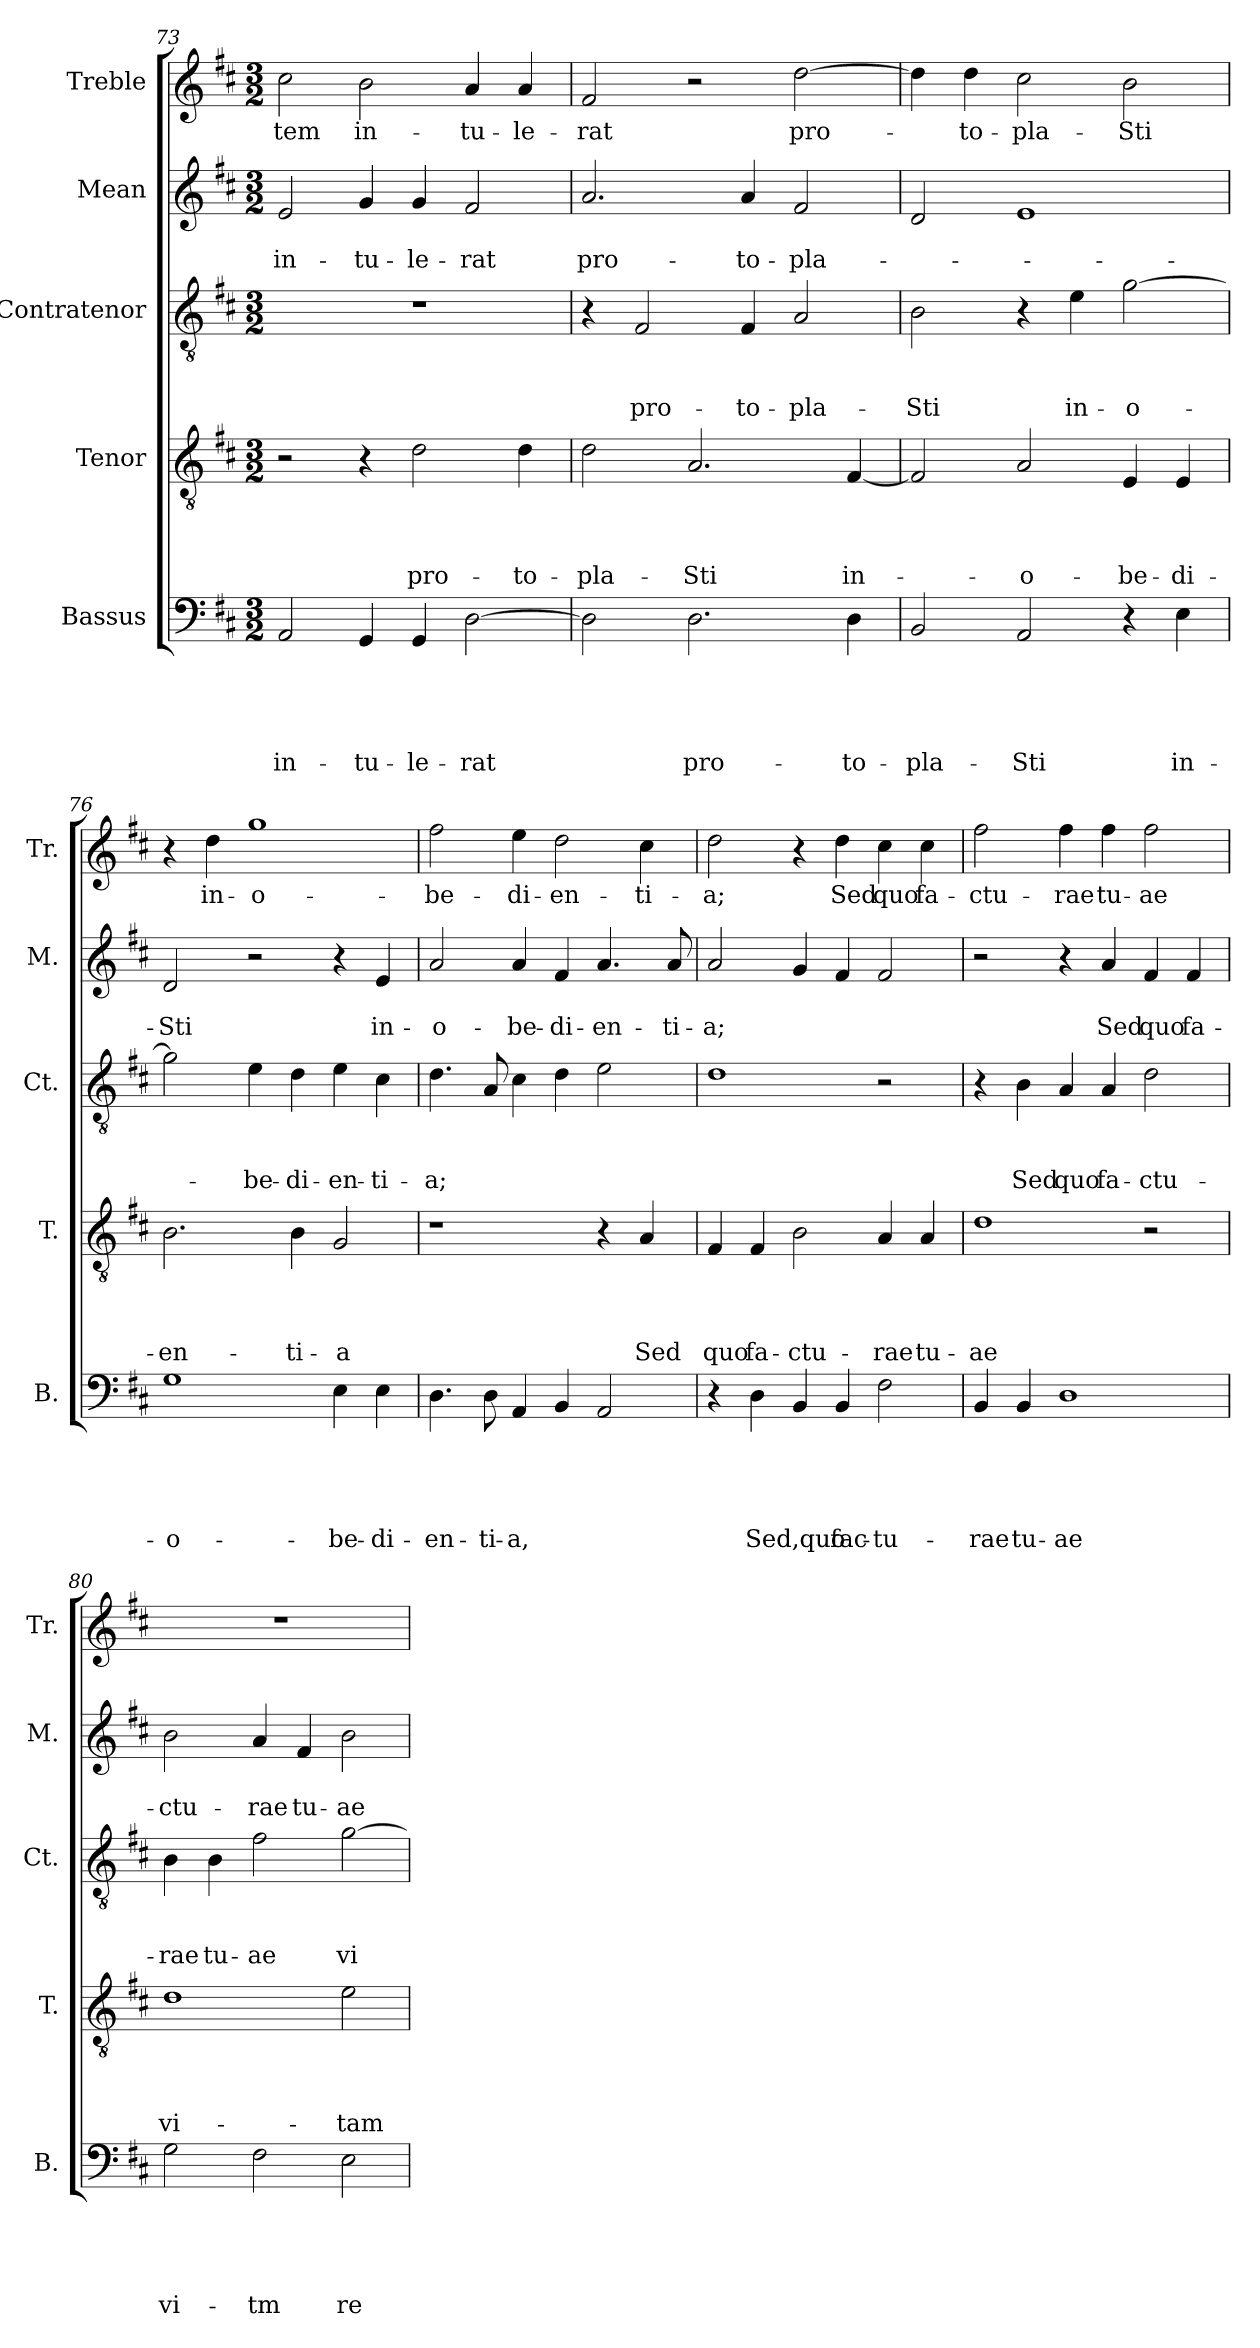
**kern	**text	**text	**text	**text	**text	**kern	**text	**text	**text	**text	**kern	**text	**text	**text	**kern	**text	**text	**kern	**text
*part5	*part5	*part5	*part5	*part5	*part5	*part4	*part4	*part4	*part4	*part4	*part3	*part3	*part3	*part3	*part2	*part2	*part2	*part1	*part1
*staff5	*staff5	*staff5	*staff5	*staff5	*staff5	*staff4	*staff4	*staff4	*staff4	*staff4	*staff3	*staff3	*staff3	*staff3	*staff2	*staff2	*staff2	*staff1	*staff1
*I"Bassus	*	*	*	*	*	*I"Tenor	*	*	*	*	*I"Contratenor	*	*	*	*I"Mean	*	*	*I"Treble	*
*I'B.	*	*	*	*	*	*I'T.	*	*	*	*	*I'Ct.	*	*	*	*I'M.	*	*	*I'Tr.	*
*clefF4	*	*	*	*	*	*clefGv2	*	*	*	*	*clefGv2	*	*	*	*clefG2	*	*	*clefG2	*
*k[f#c#]	*	*	*	*	*	*k[f#c#]	*	*	*	*	*k[f#c#]	*	*	*	*k[f#c#]	*	*	*k[f#c#]	*
*D:	*	*	*	*	*	*D:	*	*	*	*	*D:	*	*	*	*D:	*	*	*D:	*
*M3/2	*	*	*	*	*	*M3/2	*	*	*	*	*M3/2	*	*	*	*M3/2	*	*	*M3/2	*
=73	=73	=73	=73	=73	=73	=73	=73	=73	=73	=73	=73	=73	=73	=73	=73	=73	=73	=73	=73
!	!	!	!	!	!LO:LY:b	!	!	!	!	!	!LO:N:vis=1	!	!	!	!	!	!LO:LY:b	!	!LO:LY:b
2AA/	.	.	.	.	in-	2r	.	.	.	.	1.r	.	.	.	2e/	.	in-	2cc#\	-tem
!	!	!	!	!	!LO:LY:b	!	!	!	!	!	!	!	!	!	!	!	!LO:LY:b	!	!LO:LY:b
4GG/	.	.	.	.	-tu-	4r	.	.	.	.	.	.	.	.	4g/	.	-tu-	2b\	in-
!	!	!	!	!	!LO:LY:b	!	!	!	!	!LO:LY:b	!	!	!	!	!	!	!LO:LY:b	!	!
4GG/	.	.	.	.	-le-	2d\	.	.	.	pro-	.	.	.	.	4g/	.	-le-	.	.
!	!	!	!	!	!LO:LY:b	!	!	!	!	!	!	!	!	!	!	!	!LO:LY:b:rj	!	!LO:LY:b
[>2D\	.	.	.	.	-rat	.	.	.	.	.	.	.	.	.	2f#/	.	-rat	4a/	-tu-
!	!	!	!	!	!	!	!	!	!	!LO:LY:b	!	!	!	!	!	!	!	!	!LO:LY:b
.	.	.	.	.	.	4d\	.	.	.	-to-	.	.	.	.	.	.	.	4a/	-le-
=74	=74	=74	=74	=74	=74	=74	=74	=74	=74	=74	=74	=74	=74	=74	=74	=74	=74	=74	=74
!	!	!	!	!	!	!	!	!	!	!LO:LY:b	!	!	!	!	!	!	!LO:LY:b	!	!LO:LY:b
2D\]	.	.	.	.	.	2d\	.	.	.	-pla-	4r	.	.	.	2.a/	.	pro-	2f#/	-rat
!	!	!	!	!	!	!	!	!	!	!	!	!	!	!LO:LY:b	!	!	!	!	!
.	.	.	.	.	.	.	.	.	.	.	2F#/	.	.	pro-	.	.	.	.	.
!	!	!	!	!	!LO:LY:b	!	!	!	!	!LO:LY:b	!	!	!	!	!	!	!	!	!
2.D\	.	.	.	.	pro-	2.A/	.	.	.	-Sti	.	.	.	.	.	.	.	2r	.
!	!	!	!	!	!	!	!	!	!	!	!	!	!	!LO:LY:b	!	!	!LO:LY:b	!	!
.	.	.	.	.	.	.	.	.	.	.	4F#/	.	.	-to-	4a/	.	-to-	.	.
!	!	!	!	!	!	!	!	!	!	!	!	!	!	!LO:LY:b:rj	!	!	!LO:LY:b	!	!LO:LY:b
.	.	.	.	.	.	.	.	.	.	.	2A/	.	.	-pla-	2f#/	.	-pla-	[>2dd\	pro-
!	!	!	!	!	!LO:LY:b	!	!	!	!	!LO:LY:b	!	!	!	!	!	!	!	!	!
4D\	.	.	.	.	-to-	[<4F#/	.	.	.	in-	.	.	.	.	.	.	.	.	.
=75	=75	=75	=75	=75	=75	=75	=75	=75	=75	=75	=75	=75	=75	=75	=75	=75	=75	=75	=75
!	!	!	!	!	!LO:LY:b	!	!	!	!	!	!	!	!	!LO:LY:b	!	!	!	!	!
2BB/	.	.	.	.	-pla-	2F#/]	.	.	.	.	2B\	.	.	-Sti	2d/	.	.	4dd\]	.
!	!	!	!	!	!	!	!	!	!	!	!	!	!	!	!	!	!	!	!LO:LY:b
.	.	.	.	.	.	.	.	.	.	.	.	.	.	.	.	.	.	4dd\	-to-
!	!	!	!	!	!LO:LY:b	!	!	!	!	!LO:LY:b	!	!	!	!	!	!	!	!	!LO:LY:b:rj
2AA/	.	.	.	.	-Sti	2A/	.	.	.	-o-	4r	.	.	.	1e	.	.	2cc#\	-pla-
!	!	!	!	!	!	!	!	!	!	!	!	!	!	!LO:LY:b	!	!	!	!	!
.	.	.	.	.	.	.	.	.	.	.	4e\	.	.	in-	.	.	.	.	.
!	!	!	!	!	!	!	!	!	!	!LO:LY:b	!	!	!	!LO:LY:b	!	!	!	!	!LO:LY:b
4r	.	.	.	.	.	4E/	.	.	.	-be-	[>2g\	.	.	-o-	.	.	.	2b\	-Sti
!	!	!	!	!	!LO:LY:b	!	!	!	!	!LO:LY:b:rj	!	!	!	!	!	!	!	!	!
4E\	.	.	.	.	in-	4E/	.	.	.	-di-	.	.	.	.	.	.	.	.	.
=76	=76	=76	=76	=76	=76	=76	=76	=76	=76	=76	=76	=76	=76	=76	=76	=76	=76	=76	=76
!	!	!	!	!	!LO:LY:b	!	!	!	!	!LO:LY:b	!	!	!	!	!	!	!LO:LY:b	!	!
1G	.	.	.	.	-o-	2.B\	.	.	.	-en-	2g\]	.	.	.	2d/	.	-Sti	4r	.
!	!	!	!	!	!	!	!	!	!	!	!	!	!	!	!	!	!	!	!LO:LY:b
.	.	.	.	.	.	.	.	.	.	.	.	.	.	.	.	.	.	4dd\	in-
!	!	!	!	!	!	!	!	!	!	!	!	!	!	!LO:LY:b	!	!	!	!	!LO:LY:b
.	.	.	.	.	.	.	.	.	.	.	4e\	.	.	-be-	2r	.	.	1gg	-o-
!	!	!	!	!	!	!	!	!	!	!LO:LY:b	!	!	!	!LO:LY:b	!	!	!	!	!
.	.	.	.	.	.	4B\	.	.	.	-ti-	4d\	.	.	-di-	.	.	.	.	.
!	!	!	!	!	!LO:LY:b	!	!	!	!	!LO:LY:b	!	!	!	!LO:LY:b:rj	!	!	!	!	!
4E\	.	.	.	.	-be-	2G/	.	.	.	-a	4e\	.	.	-en-	4r	.	.	.	.
!	!	!	!	!	!LO:LY:b:rj	!	!	!	!	!	!	!	!	!LO:LY:b	!	!	!LO:LY:b	!	!
4E\	.	.	.	.	-di-	.	.	.	.	.	4c#\	.	.	-ti-	4e/	.	in-	.	.
!!LO:LB:g=z
=77	=77	=77	=77	=77	=77	=77	=77	=77	=77	=77	=77	=77	=77	=77	=77	=77	=77	=77	=77
!	!	!	!	!	!LO:LY:b	!	!	!	!	!	!	!	!	!LO:LY:b	!	!	!LO:LY:b	!	!LO:LY:b
4.D\	.	.	.	.	-en-	1r	.	.	.	.	4.d\	.	.	-a;	2a/	.	-o-	2ff#\	-be-
!	!	!	!	!	!LO:LY:b	!	!	!	!	!	!	!	!	!	!	!	!	!	!
8D\	.	.	.	.	-ti-	.	.	.	.	.	8A/	.	.	.	.	.	.	.	.
!	!	!	!	!	!LO:LY:b:rj	!	!	!	!	!	!	!	!	!	!	!	!LO:LY:b	!	!LO:LY:b
4AA/	.	.	.	.	-a,	.	.	.	.	.	4c#\	.	.	.	4a/	.	-be-	4ee\	-di-
!	!	!	!	!	!	!	!	!	!	!	!	!	!	!	!	!	!LO:LY:b	!	!LO:LY:b:rj
4BB/	.	.	.	.	.	.	.	.	.	.	4d\	.	.	.	4f#/	.	-di-	2dd\	-en-
!	!	!	!	!	!	!	!	!	!	!	!	!	!	!	!	!	!LO:LY:b:rj	!	!
2AA/	.	.	.	.	.	4r	.	.	.	.	2e\	.	.	.	4.a/	.	-en-	.	.
!	!	!	!	!	!	!	!	!	!	!LO:LY:b	!	!	!	!	!	!	!	!	!LO:LY:b
.	.	.	.	.	.	4A/	.	.	.	Sed	.	.	.	.	.	.	.	4cc#\	-ti-
!	!	!	!	!	!	!	!	!	!	!	!	!	!	!	!	!	!LO:LY:b	!	!
.	.	.	.	.	.	.	.	.	.	.	.	.	.	.	8a/	.	-ti-	.	.
=78	=78	=78	=78	=78	=78	=78	=78	=78	=78	=78	=78	=78	=78	=78	=78	=78	=78	=78	=78
!	!	!	!	!	!	!	!	!	!	!LO:LY:b	!	!	!	!	!	!	!LO:LY:b	!	!LO:LY:b
4r	.	.	.	.	.	4F#/	.	.	.	quo	1d	.	.	.	2a/	.	-a;	2dd\	-a;
!	!	!	!	!	!LO:LY:b	!	!	!	!	!LO:LY:b	!	!	!	!	!	!	!	!	!
4D\	.	.	.	.	Sed,quo	4F#/	.	.	.	fa-	.	.	.	.	.	.	.	.	.
!	!	!	!	!	!	!	!	!	!	!LO:LY:b	!	!	!	!	!	!	!	!	!
4BB/	.	.	.	.	.	2B\	.	.	.	-ctu-	.	.	.	.	4g/	.	.	4r	.
!	!	!	!	!	!LO:LY:b	!	!	!	!	!	!	!	!	!	!	!	!	!	!LO:LY:b
4BB/	.	.	.	.	fac-	.	.	.	.	.	.	.	.	.	4f#/	.	.	4dd\	Sed
!	!	!	!	!	!LO:LY:b	!	!	!	!	!LO:LY:b	!	!	!	!	!	!	!	!	!LO:LY:b
2F#\	.	.	.	.	-tu-	4A/	.	.	.	-rae	2r	.	.	.	2f#/	.	.	4cc#\	quo
!	!	!	!	!	!	!	!	!	!	!LO:LY:b	!	!	!	!	!	!	!	!	!LO:LY:b
.	.	.	.	.	.	4A/	.	.	.	tu-	.	.	.	.	.	.	.	4cc#\	fa-
=79	=79	=79	=79	=79	=79	=79	=79	=79	=79	=79	=79	=79	=79	=79	=79	=79	=79	=79	=79
!	!	!	!	!	!LO:LY:b	!	!	!	!	!LO:LY:b	!	!	!	!	!	!	!	!	!LO:LY:b
4BB/	.	.	.	.	-rae	1d	.	.	.	-ae	4r	.	.	.	2r	.	.	2ff#\	-ctu-
!	!	!	!	!	!LO:LY:b	!	!	!	!	!	!	!	!	!LO:LY:b	!	!	!	!	!
4BB/	.	.	.	.	tu-	.	.	.	.	.	4B\	.	.	Sed	.	.	.	.	.
!	!	!	!	!	!LO:LY:b	!	!	!	!	!	!	!	!	!LO:LY:b	!	!	!	!	!LO:LY:b
1D	.	.	.	.	-ae	.	.	.	.	.	4A/	.	.	quo	4r	.	.	4ff#\	-rae
!	!	!	!	!	!	!	!	!	!	!	!	!	!	!LO:LY:b	!	!	!LO:LY:b	!	!LO:LY:b
.	.	.	.	.	.	.	.	.	.	.	4A/	.	.	fa-	4a/	.	Sed	4ff#\	tu-
!	!	!	!	!	!	!	!	!	!	!	!	!	!	!LO:LY:b	!	!	!LO:LY:b	!	!LO:LY:b
.	.	.	.	.	.	2r	.	.	.	.	2d\	.	.	-ctu-	4f#/	.	quo	2ff#\	-ae
!	!	!	!	!	!	!	!	!	!	!	!	!	!	!	!	!	!LO:LY:b	!	!
.	.	.	.	.	.	.	.	.	.	.	.	.	.	.	4f#/	.	fa-	.	.
=80	=80	=80	=80	=80	=80	=80	=80	=80	=80	=80	=80	=80	=80	=80	=80	=80	=80	=80	=80
!	!	!	!	!	!LO:LY:b	!	!	!	!	!LO:LY:b	!	!	!	!LO:LY:b	!	!	!LO:LY:b	!LO:N:vis=1	!
2G\	.	.	.	.	vi-	1d	.	.	.	vi-	4B\	.	.	-rae	2b\	.	-ctu-	1.r	.
!	!	!	!	!	!	!	!	!	!	!	!	!	!	!LO:LY:b	!	!	!	!	!
.	.	.	.	.	.	.	.	.	.	.	4B\	.	.	tu-	.	.	.	.	.
!	!	!	!	!	!LO:LY:b	!	!	!	!	!	!	!	!	!LO:LY:b:rj	!	!	!LO:LY:b	!	!
2F#\	.	.	.	.	-tm	.	.	.	.	.	2f#\	.	.	-ae	4a/	.	-rae	.	.
!	!	!	!	!	!	!	!	!	!	!	!	!	!	!	!	!	!LO:LY:b	!	!
.	.	.	.	.	.	.	.	.	.	.	.	.	.	.	4f#/	.	tu-	.	.
!	!	!	!	!	!LO:LY:b	!	!	!	!	!LO:LY:b	!	!	!	!LO:LY:b	!	!	!LO:LY:b:rj	!	!
2E\	.	.	.	.	re-	2e\	.	.	.	-tam	[>2g\	.	.	vi-	2b\	.	-ae	.	.
=	=	=	=	=	=	=	=	=	=	=	=	=	=	=	=	=	=	=	=
*-	*-	*-	*-	*-	*-	*-	*-	*-	*-	*-	*-	*-	*-	*-	*-	*-	*-	*-	*-
